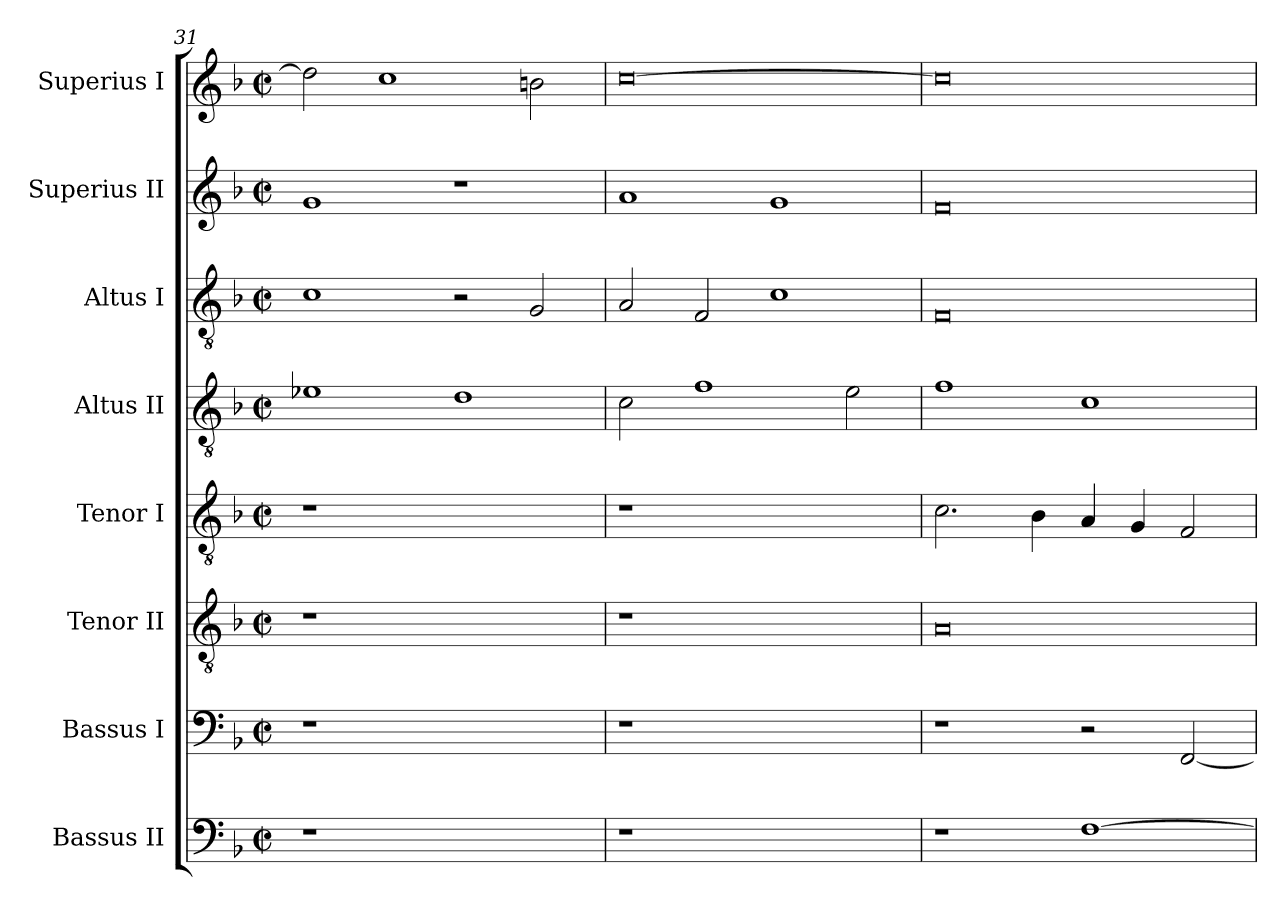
**kern	**kern	**kern	**kern	**kern	**kern	**kern	**kern
*part8	*part7	*part6	*part5	*part4	*part3	*part2	*part1
*staff8	*staff7	*staff6	*staff5	*staff4	*staff3	*staff2	*staff1
*I"Bassus II	*I"Bassus I	*I"Tenor II	*I"Tenor I	*I"Altus II	*I"Altus I	*I"Superius II	*I"Superius I
*I'B.s.	*	*	*	*I'A.s.	*	*I'S.s.	*I'S.p.
*clefF4	*clefF4	*clefGv2	*clefGv2	*clefGv2	*clefGv2	*clefG2	*clefG2
*	*	*ITrd7c12	*ITrd7c12	*ITrd7c12	*ITrd7c12	*	*
*k[b-]	*k[b-]	*k[b-]	*k[b-]	*k[b-]	*k[b-]	*k[b-]	*k[b-]
*F:	*F:	*F:	*F:	*F:	*F:	*F:	*F:
*M2/2	*M2/2	*M2/2	*M2/2	*M2/2	*M2/2	*M2/2	*M2/2
*met(c|)	*met(c|)	*met(c|)	*met(c|)	*met(c|)	*met(c|)	*met(c|)	*met(c|)
=31	=31	=31	=31	=31	=31	=31	=31
!LO:N:vis=1	!LO:N:vis=1	!LO:N:vis=1	!LO:N:vis=1	!	!	!	!
1r	1r	1r	1r	1E-Xi	1Ci	1gi	2ddi\]
.	.	.	.	.	.	.	1cci
1ryy	1ryy	1ryy	1ryy	1Di	2r	1r	.
.	.	.	.	.	2GGi/	.	2bni\
=32	=32	=32	=32	=32	=32	=32	=32
!LO:N:vis=1	!LO:N:vis=1	!LO:N:vis=1	!LO:N:vis=1	!	!	!	!
1r	1r	1r	1r	2Ci\	2AAi/	1ai	[>0cci
.	.	.	.	1Fi	2FFi/	.	.
1ryy	1ryy	1ryy	1ryy	.	1Ci	1gi	.
.	.	.	.	2Ei\	.	.	.
!!LO:LB:g=z
=33	=33	=33	=33	=33	=33	=33	=33
1r	1r	0AAi	2.Ci\	1Fi	0FFi	0fi	0cci]
.	.	.	4BB-i\	.	.	.	.
[>1Fi	2r	.	4AAi/	1Ci	.	.	.
.	.	.	4GGi/	.	.	.	.
.	[<2FFi/	.	2FFi/	.	.	.	.
=	=	=	=	=	=	=	=
*-	*-	*-	*-	*-	*-	*-	*-
